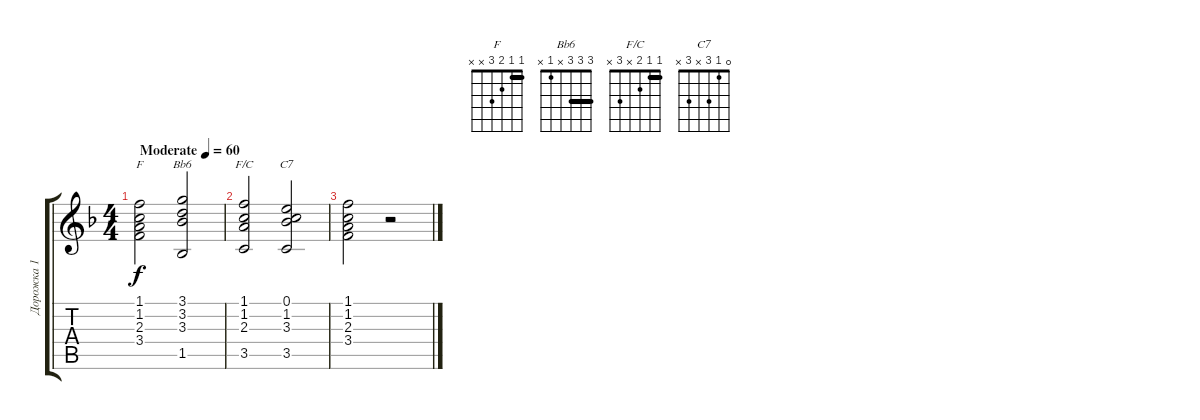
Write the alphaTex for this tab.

\track ("Дорожка 1" "Дорожка 1") {instrument acousticguitarnylon}
\staff {score tabs}
\tuning (E4 B3 G3 D3 A2 E2) {hide}
\chord ("F" 1 1 2 3 x x) {barre 1}
\chord ("Bb6" 3 3 3 x 1 x) {barre 3}
\chord ("F/C" 1 1 2 x 3 x) {barre 1}
\chord ("C7" 0 1 3 x 3 x)
\ts (4 4)
\tempo (60 "Moderate")
\clef g2
\ks f
(1.1 1.2 2.3 3.4).2{ch "F" dy f instrument acousticguitarnylon} (3.1 3.2 3.3 1.5).2{ch "Bb6"} |
(1.1 1.2 2.3 3.5).2{ch "F/C"} (0.1 1.2 3.3 3.5).2{ch "C7"} |
(1.1 1.2 2.3 3.4).2 r.2
